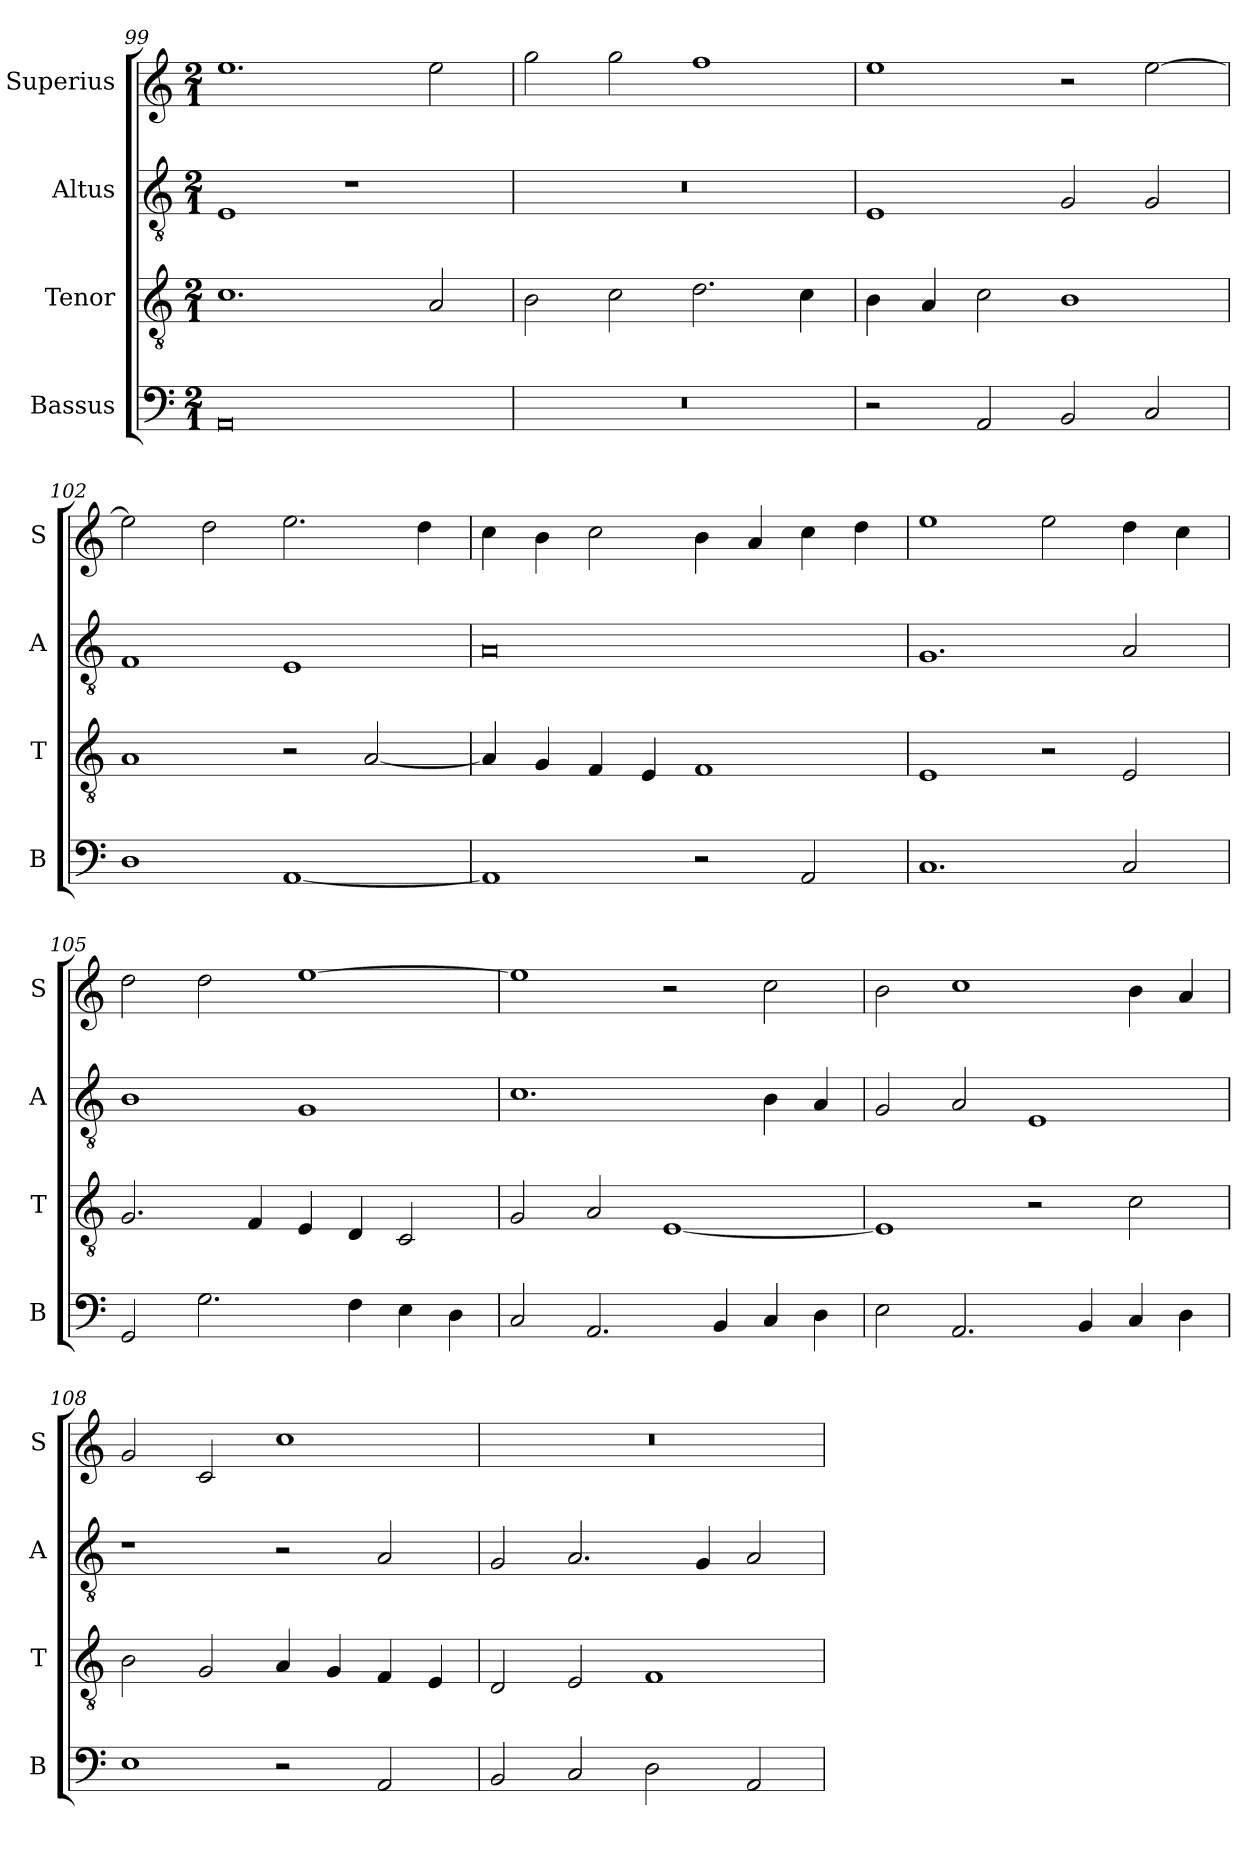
**kern	**kern	**kern	**kern
*part4	*part3	*part2	*part1
*staff4	*staff3	*staff2	*staff1
*I"Bassus	*I"Tenor	*I"Altus	*I"Superius
*I'B	*I'T	*I'A	*I'S
*clefF4	*clefGv2	*clefGv2	*clefG2
*k[]	*k[]	*k[]	*k[]
*C:	*C:	*C:	*C:
*M2/1	*M2/1	*M2/1	*M2/1
=99	=99	=99	=99
0AA	1.c	1E	1.ee
.	.	1r	.
.	2A	.	2ee
=100	=100	=100	=100
0r	2B	0r	2gg
.	2c	.	2gg
.	2.d	.	1ff
.	4c	.	.
=101	=101	=101	=101
2r	4B	1E	1ee
.	4A	.	.
2AA	2c	.	.
2BB	1B	2G	2r
2C	.	2G	[2ee
=102	=102	=102	=102
1D	1A	1F	2ee]
.	.	.	2dd
[1AA	2r	1E	2.ee
.	[2A	.	.
.	.	.	4dd
=103	=103	=103	=103
1AA]	4A]	0A	4cc
.	4G	.	4b
.	4F	.	2cc
.	4E	.	.
2r	1F	.	4b
.	.	.	4a
2AA	.	.	4cc
.	.	.	4dd
=104	=104	=104	=104
1.C	1E	1.G	1ee
.	2r	.	2ee
2C	2E	2A	4dd
.	.	.	4cc
=105	=105	=105	=105
2GG	2.G	1B	2dd
2.G	.	.	2dd
.	4F	.	.
.	4E	1G	[1ee
4F	4D	.	.
4E	2C	.	.
4D	.	.	.
=106	=106	=106	=106
2C	2G	1.c	1ee]
2.AA	2A	.	.
.	[1E	.	2r
4BB	.	.	.
4C	.	4B	2cc
4D	.	4A	.
=107	=107	=107	=107
2E	1E]	2G	2b
2.AA	.	2A	1cc
.	2r	1E	.
4BB	.	.	.
4C	2c	.	4b
4D	.	.	4a
=108	=108	=108	=108
1E	2B	1r	2g
.	2G	.	2c
2r	4A	2r	1cc
.	4G	.	.
2AA	4F	2A	.
.	4E	.	.
=109	=109	=109	=109
2BB	2D	2G	0r
2C	2E	2.A	.
2D	1F	.	.
.	.	4G	.
2AA	.	2A	.
=	=	=	=
*-	*-	*-	*-
